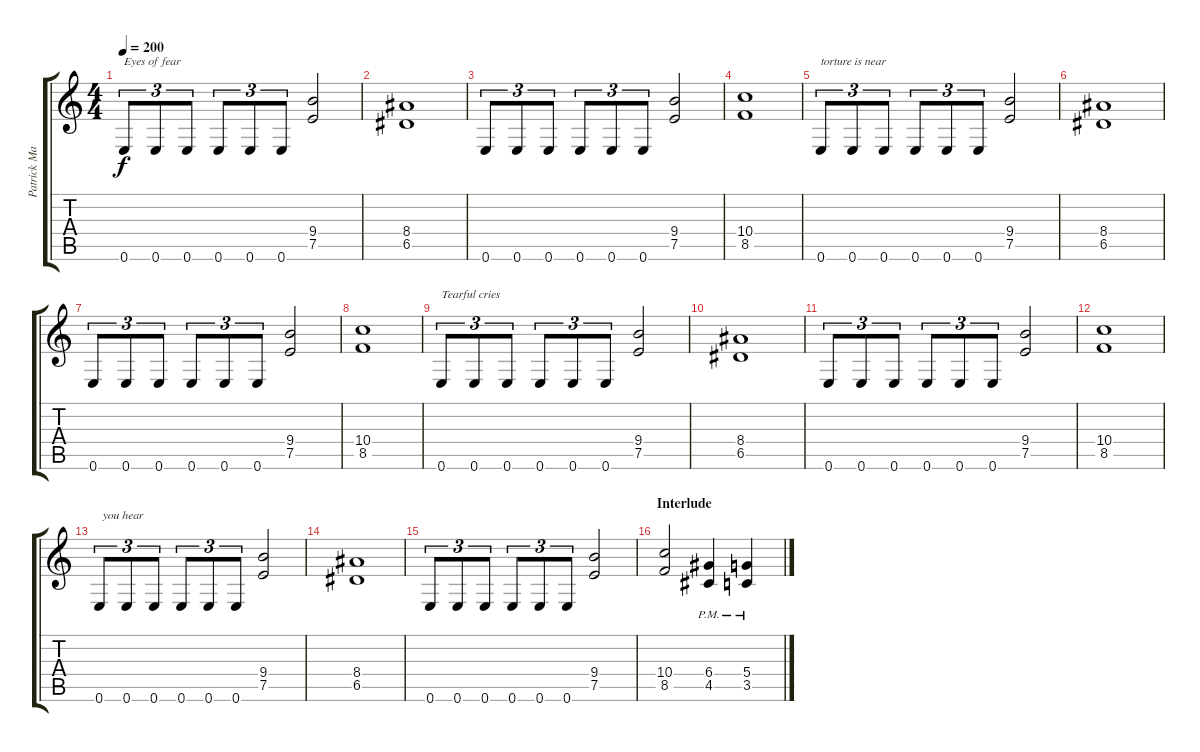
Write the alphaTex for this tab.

\track ("Patrick Mameli " "Patrick Ma") {instrument distortionguitar}
\staff {score tabs}
\tuning (E4 B3 G3 D3 A2 E2) {hide}
\ts (4 4)
\tempo 200
\clef g2
\ks c
0.6.8{tu (3 2) txt "Eyes of fear" dy f} 0.6.8{tu (3 2)} 0.6.8{tu (3 2)} 0.6.8{tu (3 2)} 0.6.8{tu (3 2)} 0.6.8{tu (3 2)} (9.4 7.5).2 |
(8.4 6.5).1 |
0.6.8{tu (3 2)} 0.6.8{tu (3 2)} 0.6.8{tu (3 2)} 0.6.8{tu (3 2)} 0.6.8{tu (3 2)} 0.6.8{tu (3 2)} (9.4 7.5).2 |
(10.4 8.5).1 |
0.6.8{tu (3 2) txt "torture is near"} 0.6.8{tu (3 2)} 0.6.8{tu (3 2)} 0.6.8{tu (3 2)} 0.6.8{tu (3 2)} 0.6.8{tu (3 2)} (9.4 7.5).2 |
(8.4 6.5).1 |
0.6.8{tu (3 2)} 0.6.8{tu (3 2)} 0.6.8{tu (3 2)} 0.6.8{tu (3 2)} 0.6.8{tu (3 2)} 0.6.8{tu (3 2)} (9.4 7.5).2 |
(10.4 8.5).1 |
0.6.8{tu (3 2) txt "Tearful cries"} 0.6.8{tu (3 2)} 0.6.8{tu (3 2)} 0.6.8{tu (3 2)} 0.6.8{tu (3 2)} 0.6.8{tu (3 2)} (9.4 7.5).2 |
(8.4 6.5).1 |
0.6.8{tu (3 2)} 0.6.8{tu (3 2)} 0.6.8{tu (3 2)} 0.6.8{tu (3 2)} 0.6.8{tu (3 2)} 0.6.8{tu (3 2)} (9.4 7.5).2 |
(10.4 8.5).1 |
0.6.8{tu (3 2) txt " you hear"} 0.6.8{tu (3 2)} 0.6.8{tu (3 2)} 0.6.8{tu (3 2)} 0.6.8{tu (3 2)} 0.6.8{tu (3 2)} (9.4 7.5).2 |
(8.4 6.5).1 |
0.6.8{tu (3 2)} 0.6.8{tu (3 2)} 0.6.8{tu (3 2)} 0.6.8{tu (3 2)} 0.6.8{tu (3 2)} 0.6.8{tu (3 2)} (9.4 7.5).2 |
\section ("" "Interlude")
(10.4 8.5).2 (6.4{pm} 4.5{pm}).4 (5.4{pm} 3.5{pm}).4
